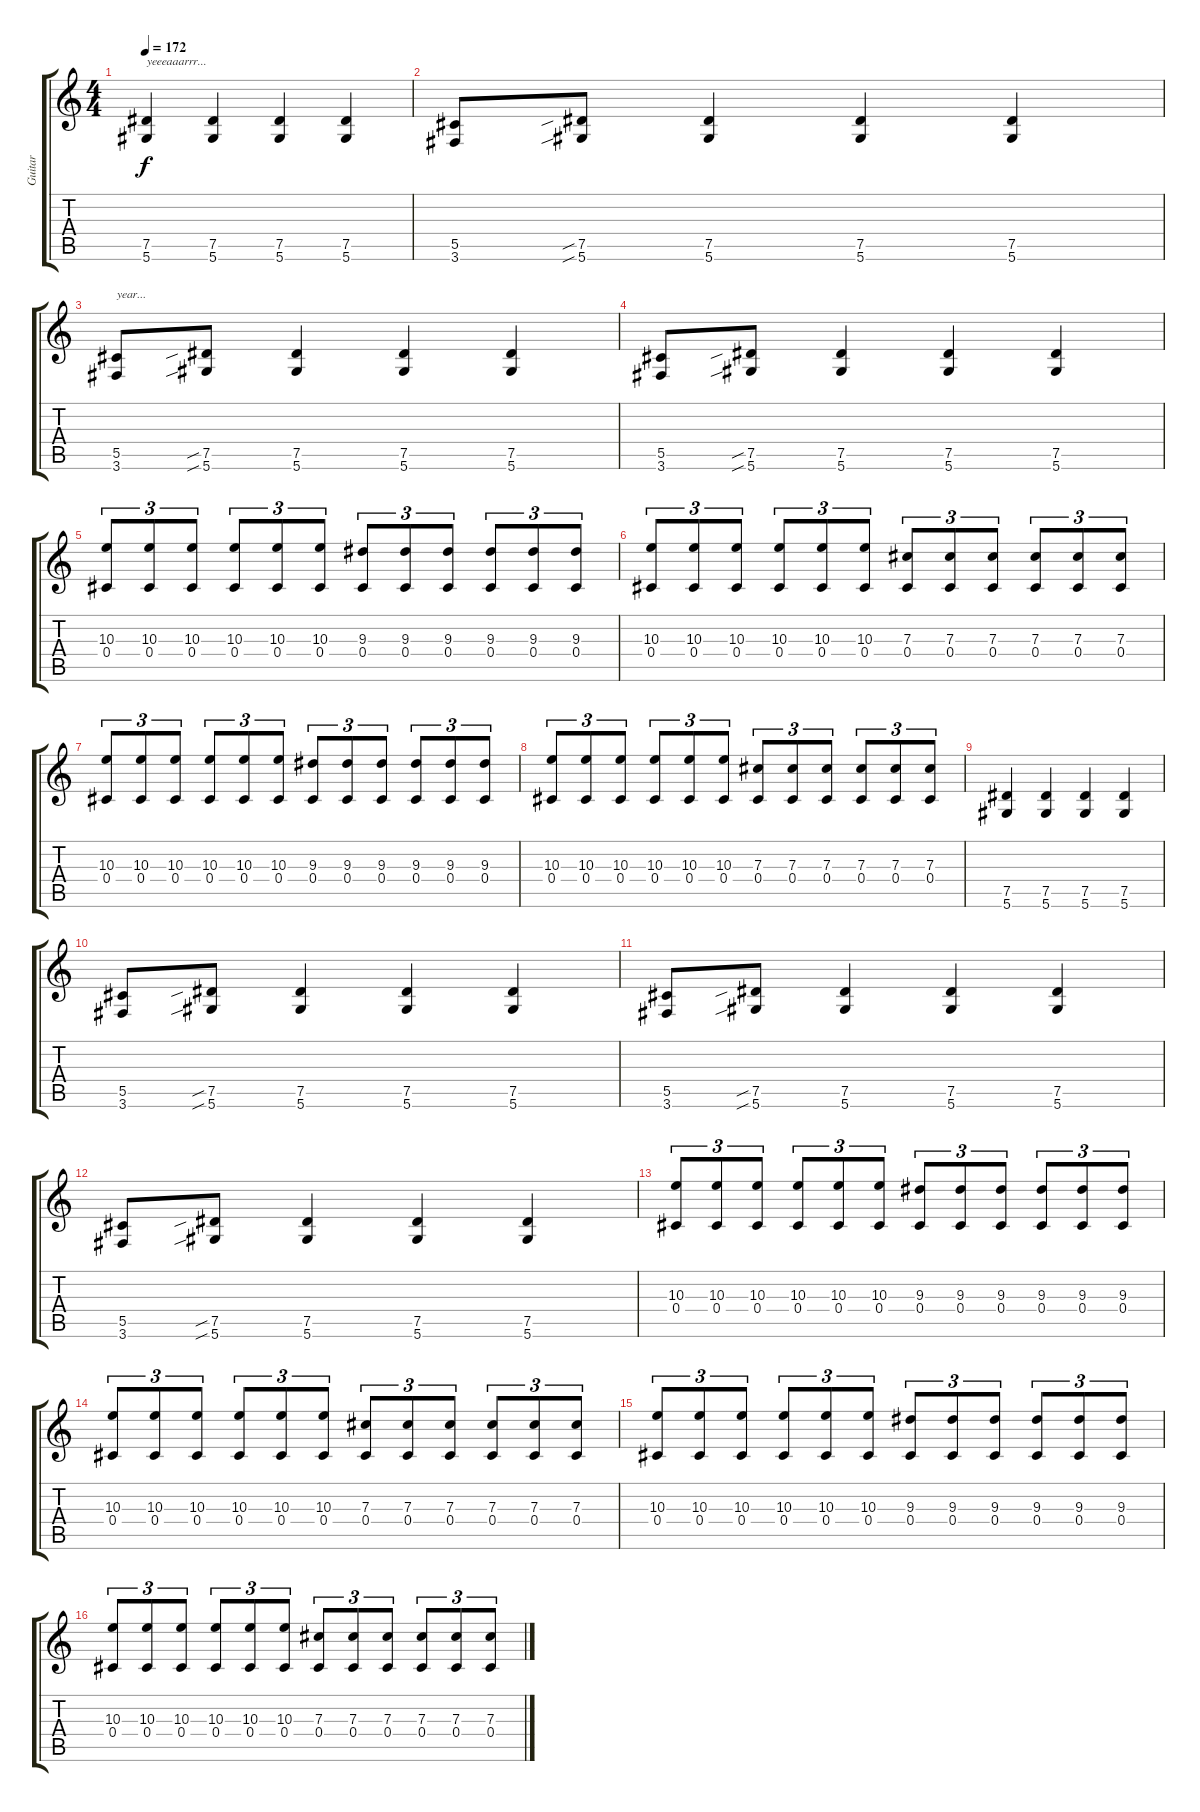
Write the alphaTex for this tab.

\track ("Guitar" "Guitar") {instrument overdrivenguitar}
\staff {score tabs}
\tuning (Eb4 Bb3 Gb3 Db3 Ab2 Eb2) {hide}
\ts (4 4)
\tempo 172
\clef g2
\ks c
(7.5 5.6).4{txt "yeeeaaarrr..." dy f} (7.5 5.6).4 (7.5 5.6).4 (7.5 5.6).4 |
(5.5 3.6).8 (7.5{sib} 5.6{sib}).8 (7.5 5.6).4 (7.5 5.6).4 (7.5 5.6).4 |
(5.5 3.6).8{txt "year..."} (7.5{sib} 5.6{sib}).8 (7.5 5.6).4 (7.5 5.6).4 (7.5 5.6).4 |
(5.5 3.6).8 (7.5{sib} 5.6{sib}).8 (7.5 5.6).4 (7.5 5.6).4 (7.5 5.6).4 |
(10.3 0.4).8{tu (3 2)} (10.3 0.4).8{tu (3 2)} (10.3 0.4).8{tu (3 2)} (10.3 0.4).8{tu (3 2)} (10.3 0.4).8{tu (3 2)} (10.3 0.4).8{tu (3 2)} (9.3 0.4).8{tu (3 2)} (9.3 0.4).8{tu (3 2)} (9.3 0.4).8{tu (3 2)} (9.3 0.4).8{tu (3 2)} (9.3 0.4).8{tu (3 2)} (9.3 0.4).8{tu (3 2)} |
(10.3 0.4).8{tu (3 2)} (10.3 0.4).8{tu (3 2)} (10.3 0.4).8{tu (3 2)} (10.3 0.4).8{tu (3 2)} (10.3 0.4).8{tu (3 2)} (10.3 0.4).8{tu (3 2)} (7.3 0.4).8{tu (3 2)} (7.3 0.4).8{tu (3 2)} (7.3 0.4).8{tu (3 2)} (7.3 0.4).8{tu (3 2)} (7.3 0.4).8{tu (3 2)} (7.3 0.4).8{tu (3 2)} |
(10.3 0.4).8{tu (3 2)} (10.3 0.4).8{tu (3 2)} (10.3 0.4).8{tu (3 2)} (10.3 0.4).8{tu (3 2)} (10.3 0.4).8{tu (3 2)} (10.3 0.4).8{tu (3 2)} (9.3 0.4).8{tu (3 2)} (9.3 0.4).8{tu (3 2)} (9.3 0.4).8{tu (3 2)} (9.3 0.4).8{tu (3 2)} (9.3 0.4).8{tu (3 2)} (9.3 0.4).8{tu (3 2)} |
(10.3 0.4).8{tu (3 2)} (10.3 0.4).8{tu (3 2)} (10.3 0.4).8{tu (3 2)} (10.3 0.4).8{tu (3 2)} (10.3 0.4).8{tu (3 2)} (10.3 0.4).8{tu (3 2)} (7.3 0.4).8{tu (3 2)} (7.3 0.4).8{tu (3 2)} (7.3 0.4).8{tu (3 2)} (7.3 0.4).8{tu (3 2)} (7.3 0.4).8{tu (3 2)} (7.3 0.4).8{tu (3 2)} |
(7.5 5.6).4 (7.5 5.6).4 (7.5 5.6).4 (7.5 5.6).4 |
(5.5 3.6).8 (7.5{sib} 5.6{sib}).8 (7.5 5.6).4 (7.5 5.6).4 (7.5 5.6).4 |
(5.5 3.6).8 (7.5{sib} 5.6{sib}).8 (7.5 5.6).4 (7.5 5.6).4 (7.5 5.6).4 |
(5.5 3.6).8 (7.5{sib} 5.6{sib}).8 (7.5 5.6).4 (7.5 5.6).4 (7.5 5.6).4 |
(10.3 0.4).8{tu (3 2)} (10.3 0.4).8{tu (3 2)} (10.3 0.4).8{tu (3 2)} (10.3 0.4).8{tu (3 2)} (10.3 0.4).8{tu (3 2)} (10.3 0.4).8{tu (3 2)} (9.3 0.4).8{tu (3 2)} (9.3 0.4).8{tu (3 2)} (9.3 0.4).8{tu (3 2)} (9.3 0.4).8{tu (3 2)} (9.3 0.4).8{tu (3 2)} (9.3 0.4).8{tu (3 2)} |
(10.3 0.4).8{tu (3 2)} (10.3 0.4).8{tu (3 2)} (10.3 0.4).8{tu (3 2)} (10.3 0.4).8{tu (3 2)} (10.3 0.4).8{tu (3 2)} (10.3 0.4).8{tu (3 2)} (7.3 0.4).8{tu (3 2)} (7.3 0.4).8{tu (3 2)} (7.3 0.4).8{tu (3 2)} (7.3 0.4).8{tu (3 2)} (7.3 0.4).8{tu (3 2)} (7.3 0.4).8{tu (3 2)} |
(10.3 0.4).8{tu (3 2)} (10.3 0.4).8{tu (3 2)} (10.3 0.4).8{tu (3 2)} (10.3 0.4).8{tu (3 2)} (10.3 0.4).8{tu (3 2)} (10.3 0.4).8{tu (3 2)} (9.3 0.4).8{tu (3 2)} (9.3 0.4).8{tu (3 2)} (9.3 0.4).8{tu (3 2)} (9.3 0.4).8{tu (3 2)} (9.3 0.4).8{tu (3 2)} (9.3 0.4).8{tu (3 2)} |
(10.3 0.4).8{tu (3 2)} (10.3 0.4).8{tu (3 2)} (10.3 0.4).8{tu (3 2)} (10.3 0.4).8{tu (3 2)} (10.3 0.4).8{tu (3 2)} (10.3 0.4).8{tu (3 2)} (7.3 0.4).8{tu (3 2)} (7.3 0.4).8{tu (3 2)} (7.3 0.4).8{tu (3 2)} (7.3 0.4).8{tu (3 2)} (7.3 0.4).8{tu (3 2)} (7.3 0.4).8{tu (3 2)}
